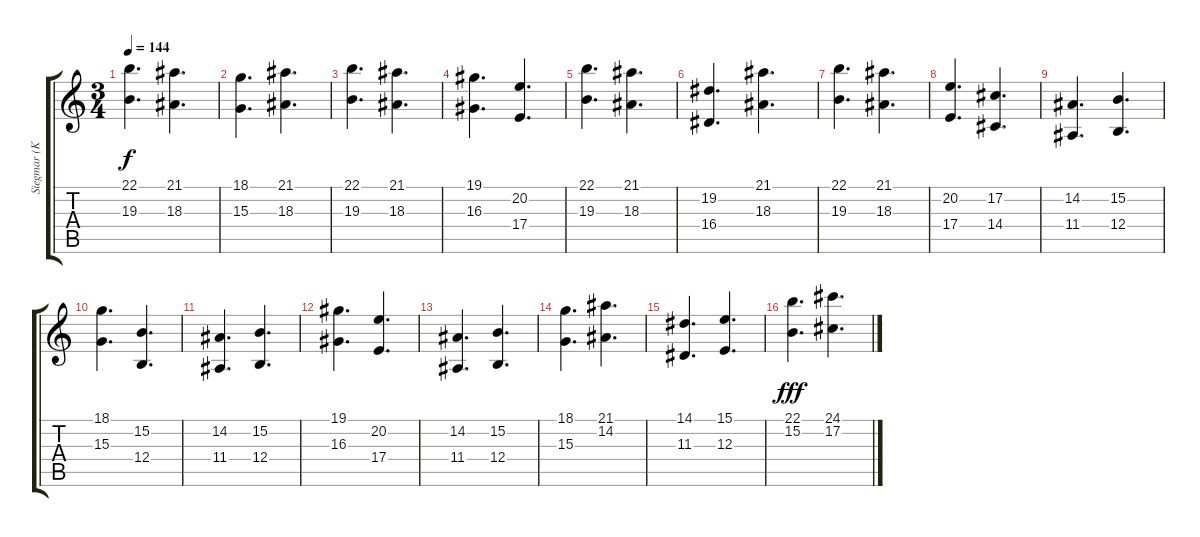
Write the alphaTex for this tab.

\track ("Siegmar (Keyboard I)" "Siegmar (K") {instrument stringensemble1}
\staff {score tabs}
\tuning (Db4 Ab3 E3 B2 Gb2 Db2) {hide}
\ts (3 4)
\tempo 144
\clef g2
\ks c
(22.1 19.3).4{d dy f volume 9 instrument stringensemble1} (21.1 18.3).4{d} |
(18.1 15.3).4{d} (21.1 18.3).4{d} |
(22.1 19.3).4{d} (21.1 18.3).4{d} |
(19.1 16.3).4{d} (20.2 17.4).4{d} |
(22.1 19.3).4{d} (21.1 18.3).4{d} |
(19.2 16.4).4{d} (21.1 18.3).4{d} |
(22.1 19.3).4{d} (21.1 18.3).4{d} |
(20.2 17.4).4{d} (17.2 14.4).4{d} |
(14.2 11.4).4{d} (15.2 12.4).4{d} |
(18.1 15.3).4{d} (15.2 12.4).4{d} |
(14.2 11.4).4{d} (15.2 12.4).4{d} |
(19.1 16.3).4{d} (20.2 17.4).4{d} |
(14.2 11.4).4{d} (15.2 12.4).4{d} |
(18.1 15.3).4{d} (21.1 14.2).4{d} |
(14.1 11.3).4{d} (15.1 12.3).4{d} |
(22.1 15.2).4{d dy fff} (24.1 17.2).4{d}
